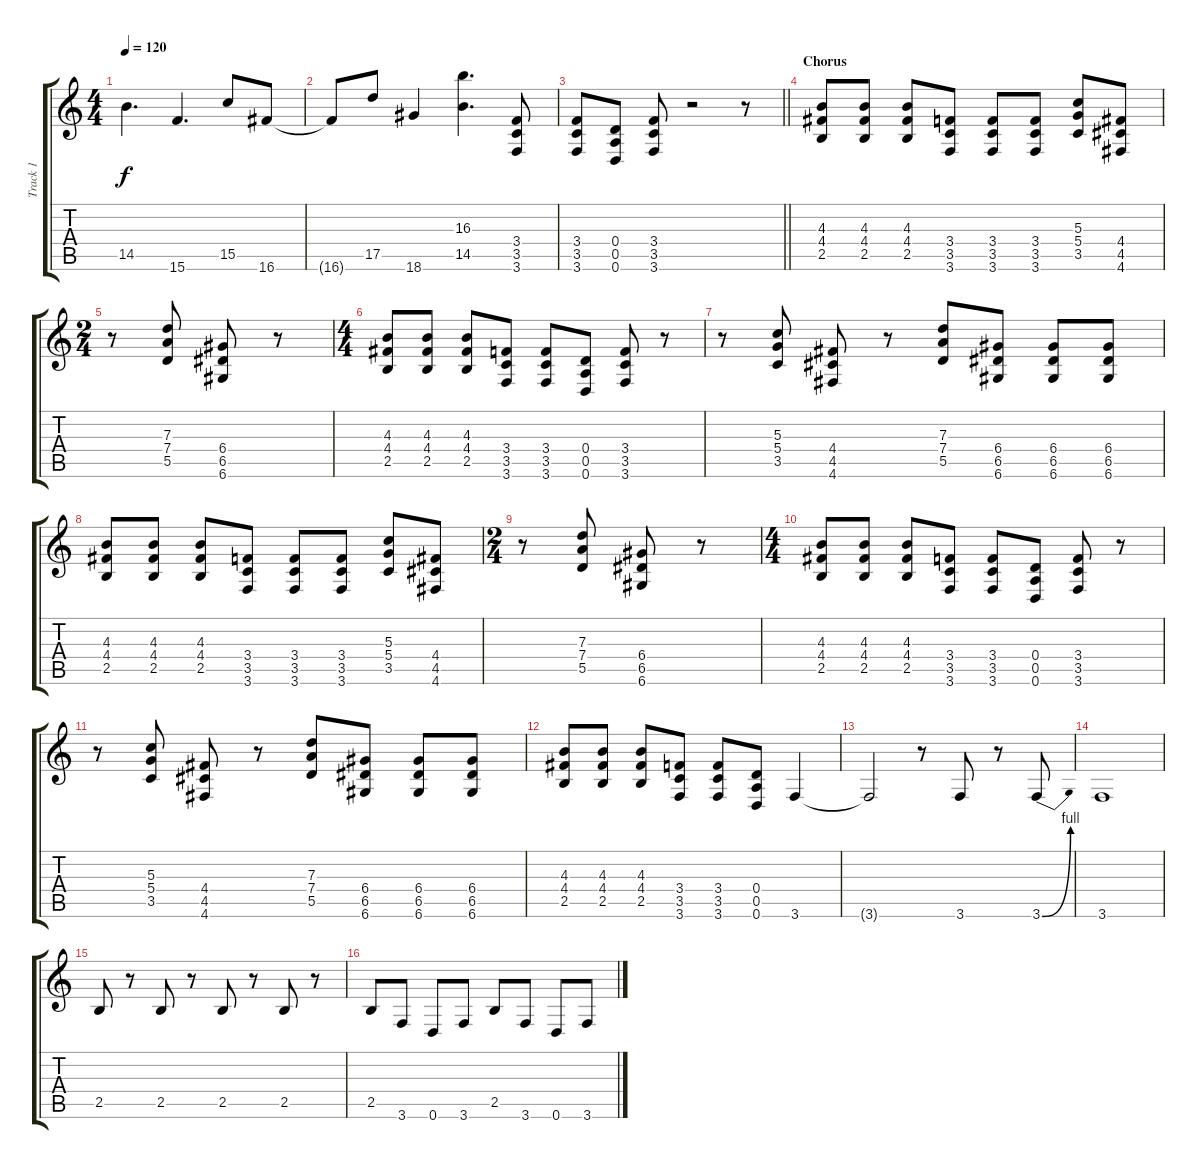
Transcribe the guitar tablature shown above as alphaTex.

\track ("Track 1" "Track 1") {instrument acousticguitarnylon}
\staff {score tabs}
\tuning (E4 B3 G3 D3 A2 D2) {hide}
\ts (4 4)
\tempo 120
\clef g2
\ks c
14.5.4{d dy f} 15.6.4{d} 15.5.8 16.6.8 |
16.6{t}.8 17.5.8 18.6.4 (16.3 14.5).4{d} (3.4 3.5 3.6).8 |
\barLineRight lightlight
(3.4 3.5 3.6).8 (0.4 0.5 0.6).8 (3.4 3.5 3.6).8 r.2 r.8 |
\section ("" "Chorus")
(4.3 4.4 2.5).8 (4.3 4.4 2.5).8 (4.3 4.4 2.5).8 (3.4 3.5 3.6).8 (3.4 3.5 3.6).8 (3.4 3.5 3.6).8 (5.3 5.4 3.5).8 (4.4 4.5 4.6).8 |
\ts (2 4)
r.8 (7.3 7.4 5.5).8 (6.4 6.5 6.6).8 r.8 |
\ts (4 4)
(4.3 4.4 2.5).8 (4.3 4.4 2.5).8 (4.3 4.4 2.5).8 (3.4 3.5 3.6).8 (3.4 3.5 3.6).8 (0.4 0.5 0.6).8 (3.4 3.5 3.6).8 r.8 |
r.8 (5.3 5.4 3.5).8 (4.4 4.5 4.6).8 r.8 (7.3 7.4 5.5).8 (6.4 6.5 6.6).8 (6.4 6.5 6.6).8 (6.4 6.5 6.6).8 |
(4.3 4.4 2.5).8 (4.3 4.4 2.5).8 (4.3 4.4 2.5).8 (3.4 3.5 3.6).8 (3.4 3.5 3.6).8 (3.4 3.5 3.6).8 (5.3 5.4 3.5).8 (4.4 4.5 4.6).8 |
\ts (2 4)
r.8 (7.3 7.4 5.5).8 (6.4 6.5 6.6).8 r.8 |
\ts (4 4)
(4.3 4.4 2.5).8 (4.3 4.4 2.5).8 (4.3 4.4 2.5).8 (3.4 3.5 3.6).8 (3.4 3.5 3.6).8 (0.4 0.5 0.6).8 (3.4 3.5 3.6).8 r.8 |
r.8 (5.3 5.4 3.5).8 (4.4 4.5 4.6).8 r.8 (7.3 7.4 5.5).8 (6.4 6.5 6.6).8 (6.4 6.5 6.6).8 (6.4 6.5 6.6).8 |
(4.3 4.4 2.5).8 (4.3 4.4 2.5).8 (4.3 4.4 2.5).8 (3.4 3.5 3.6).8 (3.4 3.5 3.6).8 (0.4 0.5 0.6).8 3.6.4 |
3.6{t}.2 r.8 3.6.8 r.8 3.6{be (bend 0 0 60 4)}.8 |
3.6.1 |
2.5.8 r.8 2.5.8 r.8 2.5.8 r.8 2.5.8 r.8 |
2.5.8 3.6.8 0.6.8 3.6.8 2.5.8 3.6.8 0.6.8 3.6.8
